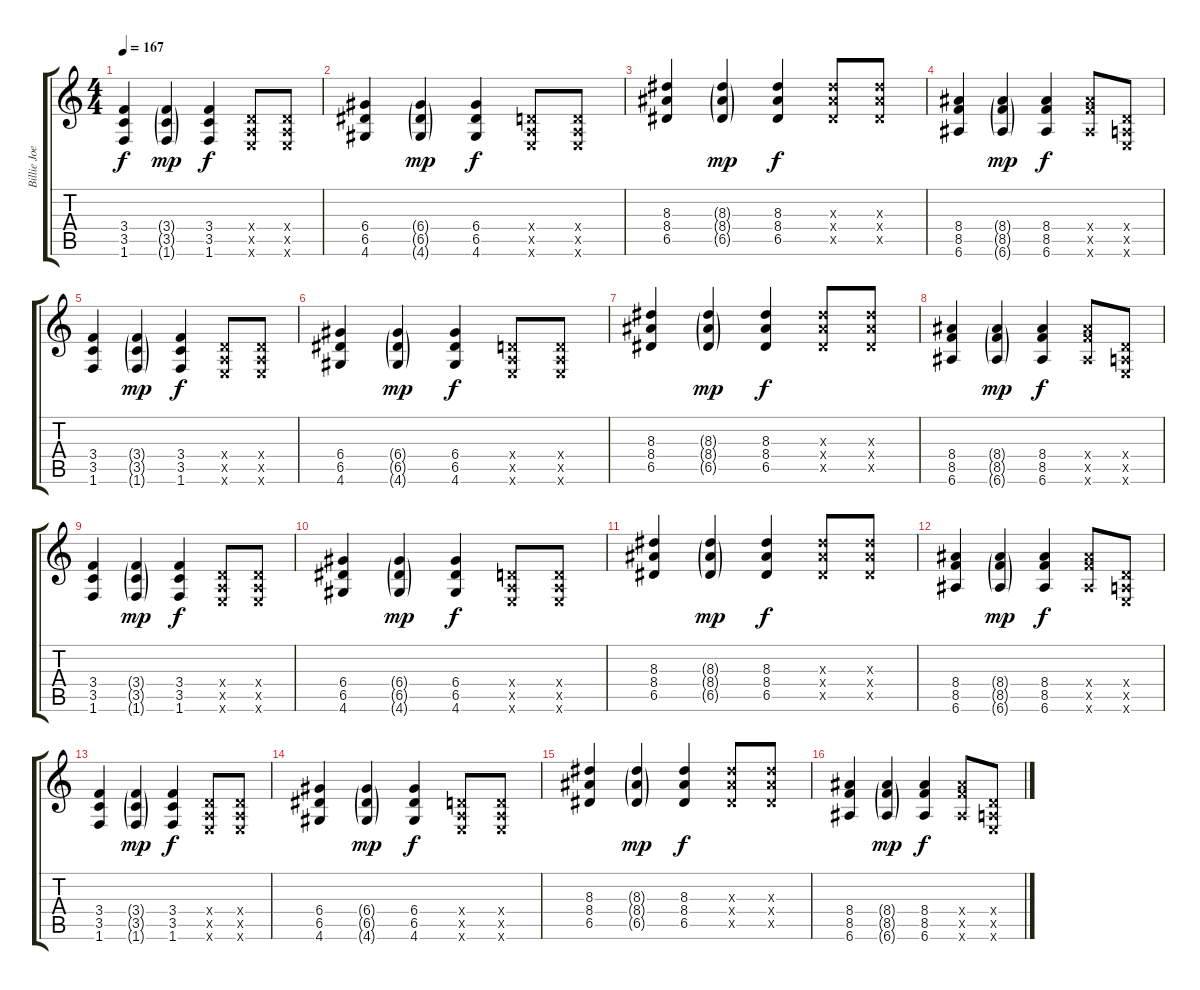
\track ("Billie Joe Armstrong (Guitar 2)" "Billie Joe") {instrument acousticguitarnylon}
\staff {score tabs}
\tuning (E4 B3 G3 D3 A2 E2) {hide}
\ts (4 4)
\tempo 167
\clef g2
\ks c
(3.4 3.5 1.6).4{dy f} (3.4{g} 3.5{g} 1.6{g}).4{dy mp} (3.4 3.5 1.6).4{dy f} (0.4{x} 0.5{x} 0.6{x}).8 (0.4{x} 0.5{x} 0.6{x}).8 |
(6.4 6.5 4.6).4 (6.4{g} 6.5{g} 4.6{g}).4{dy mp} (6.4 6.5 4.6).4{dy f} (0.4{x} 0.5{x} 0.6{x}).8 (0.4{x} 0.5{x} 0.6{x}).8 |
(8.3 8.4 6.5).4 (8.3{g} 8.4{g} 6.5{g}).4{dy mp} (8.3 8.4 6.5).4{dy f} (8.3{x} 8.4{x} 6.5{x}).8 (8.3{x} 8.4{x} 6.5{x}).8 |
(8.4 8.5 6.6).4 (8.4{g} 8.5{g} 6.6{g}).4{dy mp} (8.4 8.5 6.6).4{dy f} (8.4{x} 8.5{x} 6.6{x}).8 (0.4{x} 0.5{x} 0.6{x}).8 |
(3.4 3.5 1.6).4 (3.4{g} 3.5{g} 1.6{g}).4{dy mp} (3.4 3.5 1.6).4{dy f} (0.4{x} 0.5{x} 0.6{x}).8 (0.4{x} 0.5{x} 0.6{x}).8 |
(6.4 6.5 4.6).4 (6.4{g} 6.5{g} 4.6{g}).4{dy mp} (6.4 6.5 4.6).4{dy f} (0.4{x} 0.5{x} 0.6{x}).8 (0.4{x} 0.5{x} 0.6{x}).8 |
(8.3 8.4 6.5).4 (8.3{g} 8.4{g} 6.5{g}).4{dy mp} (8.3 8.4 6.5).4{dy f} (8.3{x} 8.4{x} 6.5{x}).8 (8.3{x} 8.4{x} 6.5{x}).8 |
(8.4 8.5 6.6).4 (8.4{g} 8.5{g} 6.6{g}).4{dy mp} (8.4 8.5 6.6).4{dy f} (8.4{x} 8.5{x} 6.6{x}).8 (0.4{x} 0.5{x} 0.6{x}).8 |
(3.4 3.5 1.6).4 (3.4{g} 3.5{g} 1.6{g}).4{dy mp} (3.4 3.5 1.6).4{dy f} (0.4{x} 0.5{x} 0.6{x}).8 (0.4{x} 0.5{x} 0.6{x}).8 |
(6.4 6.5 4.6).4 (6.4{g} 6.5{g} 4.6{g}).4{dy mp} (6.4 6.5 4.6).4{dy f} (0.4{x} 0.5{x} 0.6{x}).8 (0.4{x} 0.5{x} 0.6{x}).8 |
(8.3 8.4 6.5).4 (8.3{g} 8.4{g} 6.5{g}).4{dy mp} (8.3 8.4 6.5).4{dy f} (8.3{x} 8.4{x} 6.5{x}).8 (8.3{x} 8.4{x} 6.5{x}).8 |
(8.4 8.5 6.6).4 (8.4{g} 8.5{g} 6.6{g}).4{dy mp} (8.4 8.5 6.6).4{dy f} (8.4{x} 8.5{x} 6.6{x}).8 (0.4{x} 0.5{x} 0.6{x}).8 |
(3.4 3.5 1.6).4 (3.4{g} 3.5{g} 1.6{g}).4{dy mp} (3.4 3.5 1.6).4{dy f} (0.4{x} 0.5{x} 0.6{x}).8 (0.4{x} 0.5{x} 0.6{x}).8 |
(6.4 6.5 4.6).4 (6.4{g} 6.5{g} 4.6{g}).4{dy mp} (6.4 6.5 4.6).4{dy f} (0.4{x} 0.5{x} 0.6{x}).8 (0.4{x} 0.5{x} 0.6{x}).8 |
(8.3 8.4 6.5).4 (8.3{g} 8.4{g} 6.5{g}).4{dy mp} (8.3 8.4 6.5).4{dy f} (8.3{x} 8.4{x} 6.5{x}).8 (8.3{x} 8.4{x} 6.5{x}).8 |
(8.4 8.5 6.6).4 (8.4{g} 8.5{g} 6.6{g}).4{dy mp} (8.4 8.5 6.6).4{dy f} (8.4{x} 8.5{x} 6.6{x}).8 (0.4{x} 0.5{x} 0.6{x}).8
